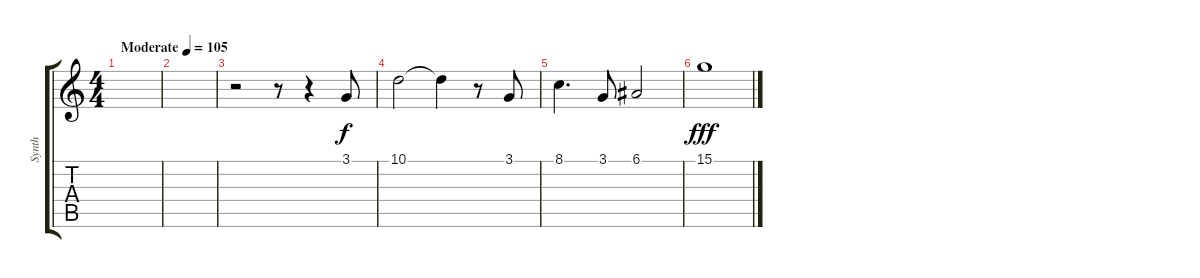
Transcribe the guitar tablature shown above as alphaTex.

\track ("Synth" "Synth") {instrument stringensemble2}
\staff {score tabs}
\tuning (E4 B3 G3 D3 A2 E2) {hide}
\ts (4 4)
\tempo (105 "Moderate")
\clef g2
\ks c
|
|
r.2 r.8 r.4 3.1.8 |
10.1.2{volume 0} 10.1{t}.4 r.8 3.1.8{dy f volume 13} |
8.1.4{d} 3.1.8 6.1.2 |
15.1.1{dy fff volume 0}
